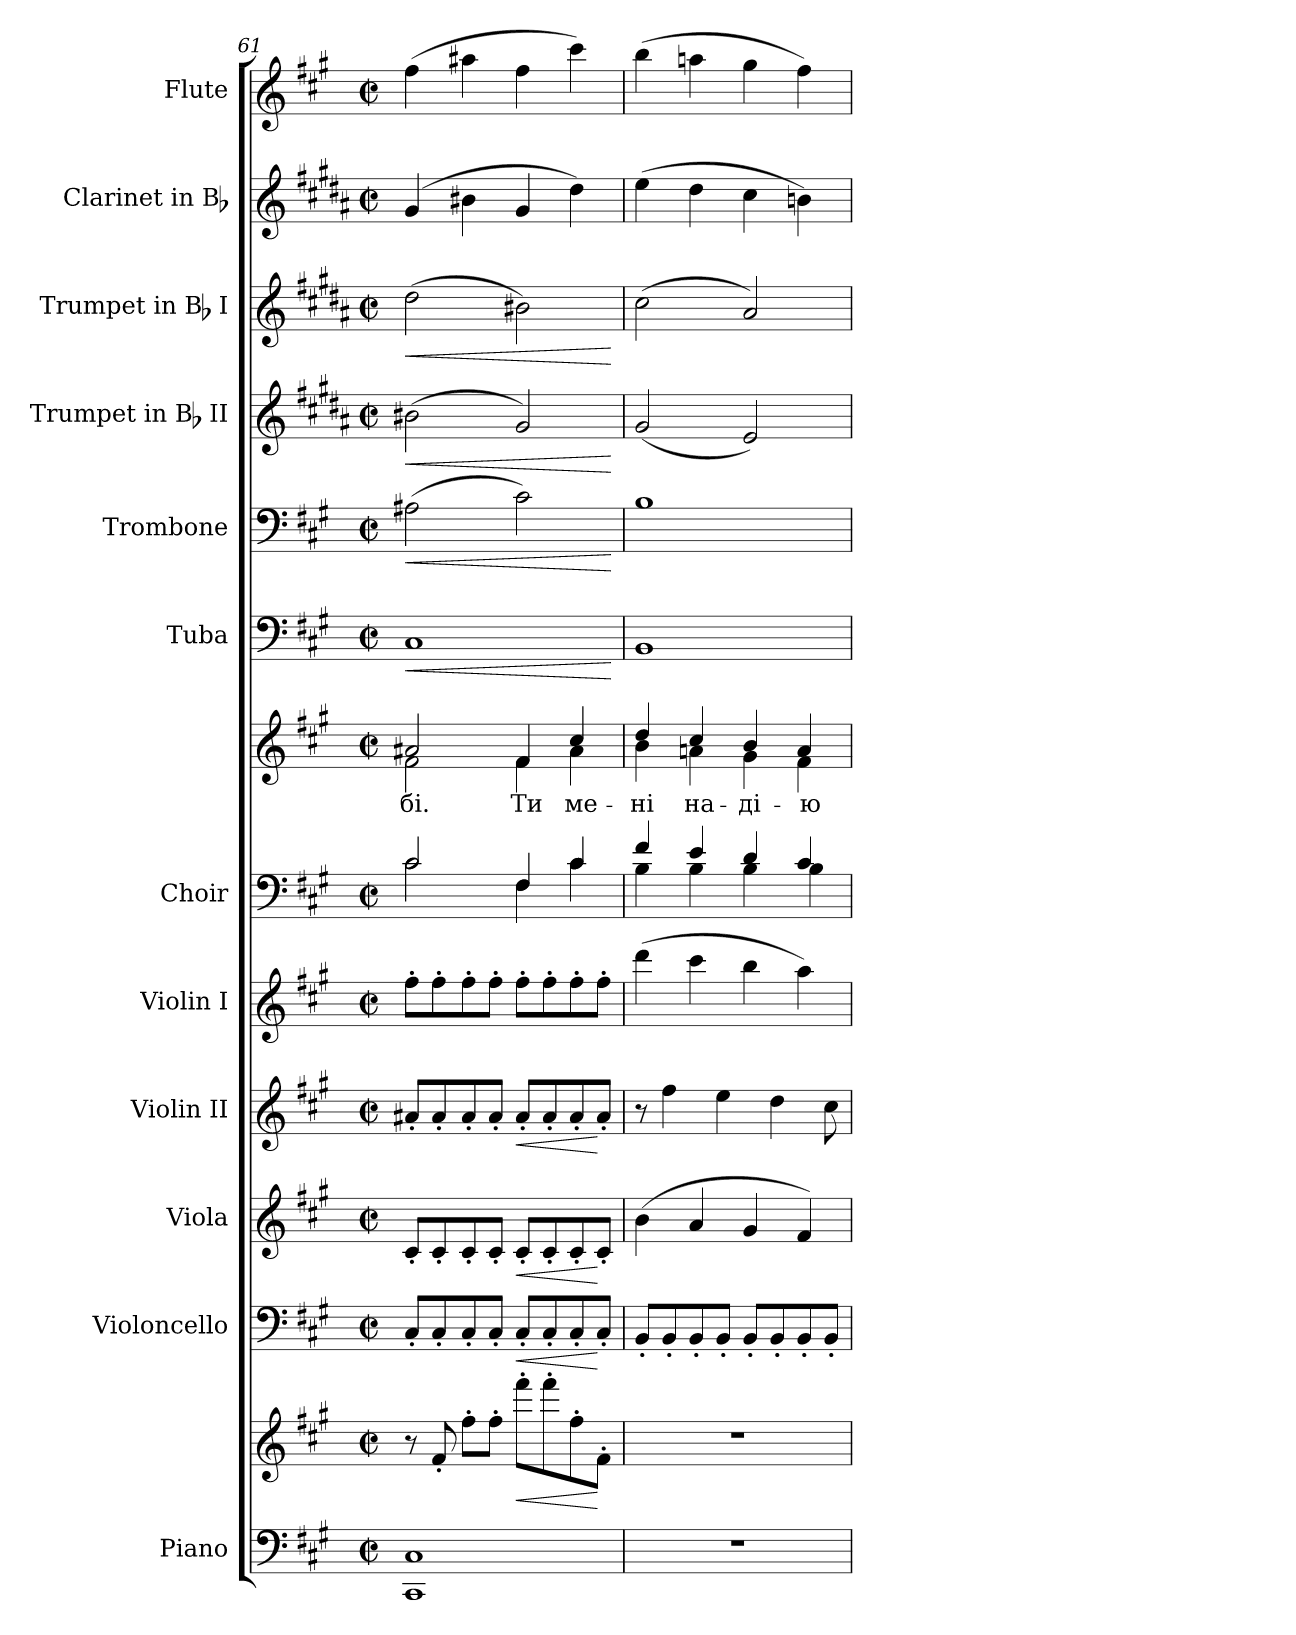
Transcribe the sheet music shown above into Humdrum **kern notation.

**kern	**kern	**dynam	**kern	**dynam	**kern	**dynam	**kern	**dynam	**kern	**kern	**kern	**text	**kern	**dynam	**kern	**dynam	**kern	**dynam	**kern	**dynam	**kern	**kern
*part12	*part12	*part12	*part11	*part11	*part10	*part10	*part9	*part9	*part8	*part7	*part7	*part7	*part6	*part6	*part5	*part5	*part4	*part4	*part3	*part3	*part2	*part1
*staff14	*staff13	*staff13/14	*staff12	*staff12	*staff11	*staff11	*staff10	*staff10	*staff9	*staff8	*staff7	*staff7	*staff6	*staff6	*staff5	*staff5	*staff4	*staff4	*staff3	*staff3	*staff2	*staff1
*I"Piano	*	*	*I"Violoncello	*	*I"Viola	*	*I"Violin II	*	*I"Violin I	*I"Choir	*	*	*I"Tuba	*	*I"Trombone	*	*I"Trumpet in Bb II	*	*I"Trumpet in Bb I	*	*I"Clarinet in Bb	*I"Flute
*	*	*	*	*	*	*	*	*	*	*	*	*	*I'Tba.	*	*I'Tbn.	*	*I'Tpt.	*	*I'Tpt.	*	*I'Cl.	*I'Fl.
*clefF4	*clefG2	*	*clefF4	*	*clefG2	*	*clefG2	*	*clefG2	*clefF4	*clefG2	*	*clefF4	*	*clefF4	*	*clefG2	*	*clefG2	*	*clefG2	*clefG2
*	*	*	*	*	*	*	*	*	*	*	*	*	*	*	*	*	*ITrd1c2	*	*ITrd1c2	*	*ITrd1c2	*
*k[f#c#g#]	*k[f#c#g#]	*	*k[f#c#g#]	*	*k[f#c#g#]	*	*k[f#c#g#]	*	*k[f#c#g#]	*k[f#c#g#]	*k[f#c#g#]	*	*k[f#c#g#]	*	*k[f#c#g#]	*	*k[f#c#g#]	*	*k[f#c#g#]	*	*k[f#c#g#]	*k[f#c#g#]
*f#:	*f#:	*	*f#:	*	*f#:	*	*f#:	*	*f#:	*f#:	*f#:	*	*f#:	*	*f#:	*	*f#:	*	*f#:	*	*f#:	*f#:
*M2/2	*M2/2	*	*M2/2	*	*M2/2	*	*M2/2	*	*M2/2	*M2/2	*M2/2	*	*M2/2	*	*M2/2	*	*M2/2	*	*M2/2	*	*M2/2	*M2/2
*met(c|)	*met(c|)	*	*met(c|)	*	*met(c|)	*	*met(c|)	*	*met(c|)	*met(c|)	*met(c|)	*	*met(c|)	*	*met(c|)	*	*met(c|)	*	*met(c|)	*	*met(c|)	*met(c|)
=61	=61	=61	=61	=61	=61	=61	=61	=61	=61	=61	=61	=61	=61	=61	=61	=61	=61	=61	=61	=61	=61	=61
*	*	*	*	*	*	*	*	*	*	*^	*	*	*	*	*	*	*	*	*	*	*	*
!	!	!	!	!	!	!	!	!	!	!	!	!	!LO:LY:b:color=#000000	!	!LO:HP:b	!	!LO:HP:b	!	!LO:HP:b	!	!LO:HP:b	!	!
*	*	*	*	*	*	*	*	*	*	*	*	*^	*	*	*	*	*	*	*	*	*	*	*
1CC#i 1C#i	8r	.	8C#'i/L	.	8c#'i/L	.	8a#X'i/L	.	8ff#'i\L	2c#i/	2c#i\	2a#Xi/	2f#i\	-бі.	1C#i	<	(2A#Xi\	<	(2a#Xi\	<	(2cc#i\	<	(4f#i/	(4ff#i\
.	8f#'i/	.	8C#'i/	.	8c#'i/	.	8a#'i/	.	8ff#'i\	.	.	.	.	.	.	.	.	.	.	.	.	.	.	.
.	8ff#'i\L	.	8C#'i/	.	8c#'i/	.	8a#'i/	.	8ff#'i\	.	.	.	.	.	.	.	.	.	.	.	.	.	4a#Xi\	4aa#Xi\
.	8ff#'i\J	.	8C#'i/J	.	8c#'i/J	.	8a#'i/J	.	8ff#'i\J	.	.	.	.	.	.	.	.	.	.	.	.	.	.	.
!	!	!LO:HP:b	!	!LO:HP:b	!	!LO:HP:b	!	!LO:HP:b	!	!	!	!	!	!	!	!	!	!	!	!	!	!	!	!
!	!	!	!	!	!	!	!	!	!	!	!	!	!	!LO:LY:b:color=#000000	!	!	!	!	!	!	!	!	!	!
.	8fff#'i\L	<	8C#'i/L	<	8c#'i/L	<	8a#'i/L	<	8ff#'i\L	4F#i/	4F#i\	4f#i/	4f#i\	Ти	.	.	2c#i\)	.	2f#i/)	.	2a#Xi\)	.	4f#i/	4ff#i\
.	8fff#'i\	.	8C#'i/	.	8c#'i/	.	8a#'i/	.	8ff#'i\	.	.	.	.	.	.	.	.	.	.	.	.	.	.	.
!	!	!	!	!	!	!	!	!	!	!	!	!	!	!LO:LY:b:color=#000000	!	!	!	!	!	!	!	!	!	!
.	8ff#'i\	.	8C#'i/	.	8c#'i/	.	8a#'i/	.	8ff#'i\	4c#i/	4c#i\	4cc#i/	4a#i\	ме-	.	.	.	.	.	.	.	.	4cc#i\)	4ccc#i\)
.	8f#'i\J	[	8C#'i/J	[	8c#'i/J	[	8a#'i/J	[	8ff#'i\J	.	.	.	.	.	.	.	.	.	.	.	.	.	.	.
*	*	*	*	*	*	*	*	*	*	*v	*v	*	*	*	*	*	*	*	*	*	*	*	*	*
*	*	*	*	*	*	*	*	*	*	*	*v	*v	*	*	*	*	*	*	*	*	*	*	*
.	.	.	.	.	.	.	.	.	.	.	.	.	.	[	.	[	.	[	.	[	.	.
!!LO:PB:g=z
=62	=62	=62	=62	=62	=62	=62	=62	=62	=62	=62	=62	=62	=62	=62	=62	=62	=62	=62	=62	=62	=62	=62
*	*	*	*	*	*	*	*	*	*	*^	*	*	*	*	*	*	*	*	*	*	*	*
!	!	!	!	!	!	!	!	!	!	!	!	!	!LO:LY:b:color=#000000	!	!	!	!	!	!	!	!	!	!
*	*	*	*	*	*	*	*	*	*	*	*	*^	*	*	*	*	*	*	*	*	*	*	*
1r	1r	.	8BB'i/L	.	(4bi\	.	8r	.	(4dddi\	4f#i/	4Bi\	4ddi/	4bi\	-ні	1BBi	.	1Bi	.	(2f#i/	.	(2bi\	.	(4ddi\	(4bbi\
.	.	.	8BB'i/	.	.	.	4ff#i\	.	.	.	.	.	.	.	.	.	.	.	.	.	.	.	.	.
!	!	!	!	!	!	!	!	!	!	!	!	!	!	!LO:LY:b:color=#000000	!	!	!	!	!	!	!	!	!	!
.	.	.	8BB'i/	.	4ai/	.	.	.	4ccc#i\	4ei/	4Bi\	4cc#i/	4ani\	на-	.	.	.	.	.	.	.	.	4cc#i\	4aani\
.	.	.	8BB'i/J	.	.	.	4eei\	.	.	.	.	.	.	.	.	.	.	.	.	.	.	.	.	.
!	!	!	!	!	!	!	!	!	!	!	!	!	!	!LO:LY:b:color=#000000	!	!	!	!	!	!	!	!	!	!
.	.	.	8BB'i/L	.	4g#i/	.	.	.	4bbi\	4di/	4Bi\	4bi/	4g#i\	-ді-	.	.	.	.	2di/)	.	2g#i/)	.	4bi\	4gg#i\
.	.	.	8BB'i/	.	.	.	4ddi\	.	.	.	.	.	.	.	.	.	.	.	.	.	.	.	.	.
!	!	!	!	!	!	!	!	!	!	!	!	!	!	!LO:LY:b:color=#000000	!	!	!	!	!	!	!	!	!	!
.	.	.	8BB'i/	.	4f#i/)	.	.	.	4aai\)	4c#i/	4Bi\	4ai/	4f#i\	-ю	.	.	.	.	.	.	.	.	4ani\)	4ff#i\)
.	.	.	8BB'i/J	.	.	.	8cc#i\	.	.	.	.	.	.	.	.	.	.	.	.	.	.	.	.	.
*	*	*	*	*	*	*	*	*	*	*v	*v	*	*	*	*	*	*	*	*	*	*	*	*	*
*	*	*	*	*	*	*	*	*	*	*	*v	*v	*	*	*	*	*	*	*	*	*	*	*
=	=	=	=	=	=	=	=	=	=	=	=	=	=	=	=	=	=	=	=	=	=	=
*-	*-	*-	*-	*-	*-	*-	*-	*-	*-	*-	*-	*-	*-	*-	*-	*-	*-	*-	*-	*-	*-	*-
